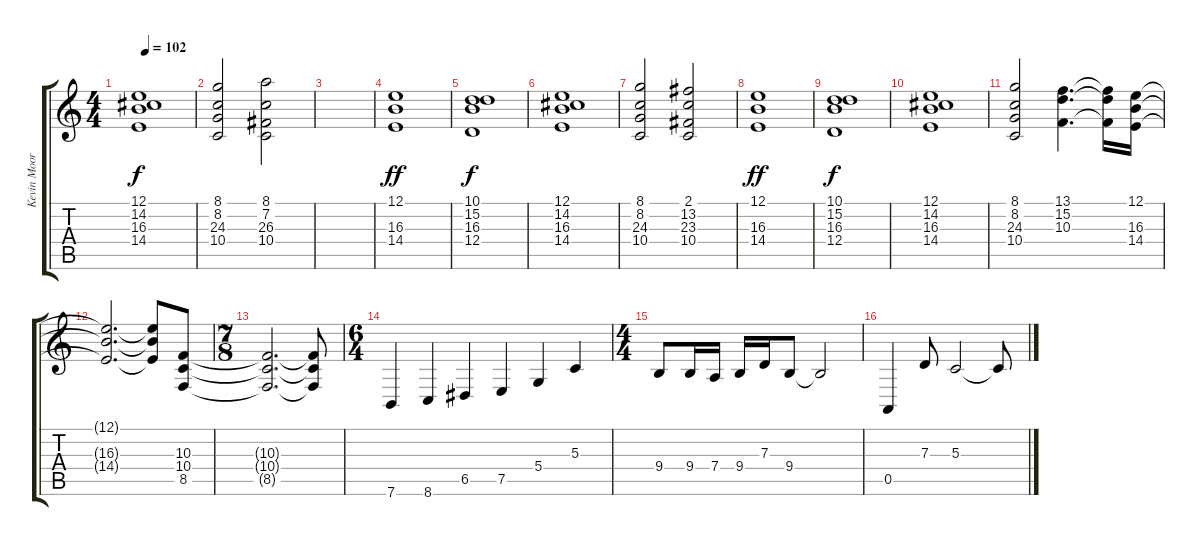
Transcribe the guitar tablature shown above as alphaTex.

\track ("Kevin Moore Keyboard Main Channel" "Kevin Moor") {instrument lead2sawtooth}
\staff {score tabs}
\tuning (E4 B3 G3 D3 A2 E2) {hide}
\ts (4 4)
\tempo 102
\clef g2
\ks c
(12.1 14.2 16.3 14.4).1{dy f} |
(8.1 8.2 24.3 10.4).2 (8.1 7.2 26.3 10.4).2 |
|
(12.1 16.3 14.4).1{dy ff} |
(10.1 15.2 16.3 12.4).1{dy f} |
(12.1 14.2 16.3 14.4).1 |
(8.1 8.2 24.3 10.4).2 (2.1 13.2 23.3 10.4).2 |
(12.1 16.3 14.4).1{dy ff} |
(10.1 15.2 16.3 12.4).1{dy f} |
(12.1 14.2 16.3 14.4).1 |
(8.1 8.2 24.3 10.4).2 (13.1 15.2 10.3).4{d} (13.1{t} 15.2{t} 10.3{t}).16 (12.1 16.3 14.4).16 |
(12.1{t} 16.3{t} 14.4{t}).2{d} (12.1{t} 16.3{t} 14.4{t}).8 (10.3 10.4 8.5).8 |
\ts (7 8)
(10.3{t} 10.4{t} 8.5{t}).2{d} (10.3{t} 10.4{t} 8.5{t}).8 |
\ts (6 4)
7.6.4{volume 15 instrument lead3calliope} 8.6.4 6.5.4 7.5.4 5.4.4 5.3.4 |
\ts (4 4)
9.4.8 9.4.16 7.4.16 9.4.16 7.3.16 9.4.8 9.4{t}.2 |
0.5.4 7.3.8 5.3.2 5.3{t}.8
